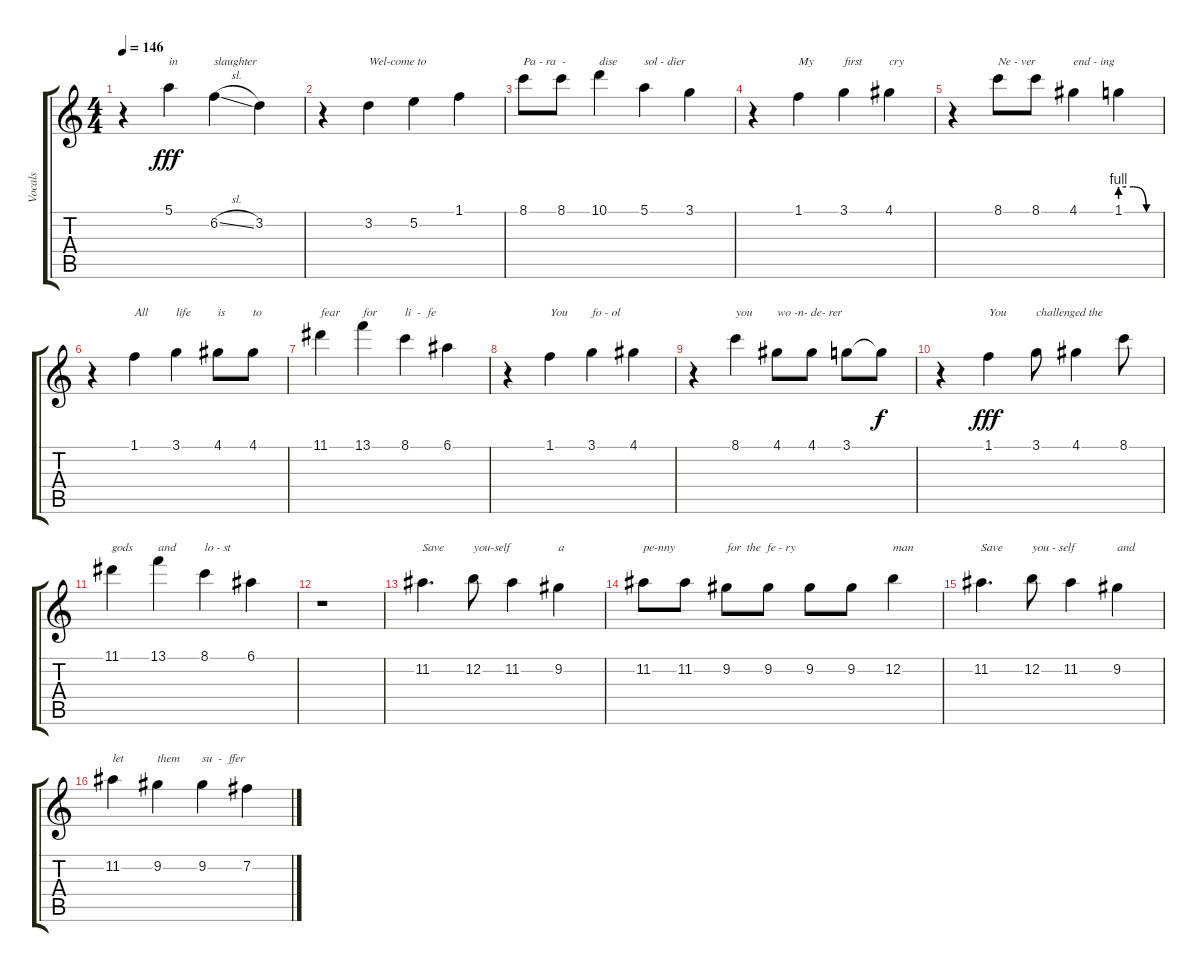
\track ("Vocals" "Vocals") {instrument contrabass}
\staff {score tabs}
\tuning (E4 B3 G3 D3 A2 E2) {hide}
\ts (4 4)
\tempo 146
\clef g2
\ks c
r.4{dy fff} 5.1.4{txt "in"} 6.2{sl}.4{txt "slaughter"} 3.2.4 |
r.4 3.2.4{txt "Wel-come to"} 5.2.4 1.1.4 |
8.1.8{txt "Pa - ra  - "} 8.1.8 10.1.4{txt "dise"} 5.1.4{txt "sol - dier"} 3.1.4 |
r.4{instrument trumpet} 1.1.4{txt "My"} 3.1.4{txt "first"} 4.1.4{txt "cry"} |
r.4 8.1.8{txt "Ne - ver"} 8.1.8 4.1.4{txt "end - ing"} 1.1{be (custom 0 4 20 4 40 0 60 0)}.4 |
r.4 1.1.4{txt "All"} 3.1.4{txt "life"} 4.1.8{txt "is"} 4.1.8{txt "to"} |
11.1.4{txt "fear"} 13.1.4{txt "for"} 8.1.4{txt "li  -  fe"} 6.1.4 |
r.4 1.1.4{txt "You"} 3.1.4{txt "fo - ol"} 4.1.4 |
r.4 8.1.4{txt "you"} 4.1.8{txt "wo -n- de- rer"} 4.1.8 3.1.8 3.1{t}.8{dy f} |
r.4 1.1.4{txt "You" dy fff} 3.1.8{txt "challenged the"} 4.1.4 8.1.8 |
11.1.4{txt "gods"} 13.1.4{txt "and"} 8.1.4{txt "lo - st"} 6.1.4 |
r.1 |
11.2.4{d txt "Save" instrument lead1square} 12.2.8{txt "you-self"} 11.2.4 9.2.4{txt "a"} |
11.2.8{txt "pe-nny"} 11.2.8 9.2.8{txt "for  the  fe - ry"} 9.2.8 9.2.8 9.2.8 12.2.4{txt "man"} |
11.2.4{d txt "Save"} 12.2.8{txt "you - self"} 11.2.4 9.2.4{txt "and"} |
11.2.4{txt "let"} 9.2.4{txt "them"} 9.2.4{txt "su  -  ffer"} 7.2.4
